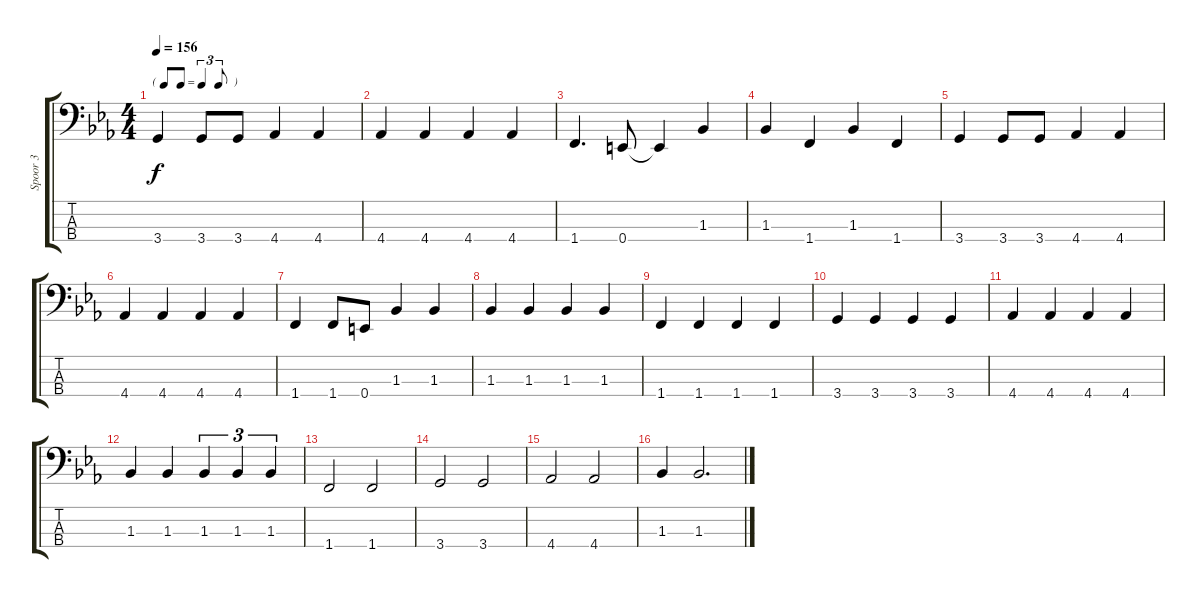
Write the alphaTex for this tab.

\track ("Spoor 3" "Spoor 3") {instrument electricbassfinger}
\staff {score tabs}
\tuning (G2 D2 A1 E1) {hide}
\ts (4 4)
\tf triplet8th
\tempo 156
\clef f4
\ks eb
3.4.4{dy f} 3.4.8 3.4.8 4.4.4 4.4.4 |
4.4.4 4.4.4 4.4.4 4.4.4 |
1.4.4{d} 0.4.8 0.4{t}.4 1.3.4 |
1.3.4 1.4.4 1.3.4 1.4.4 |
3.4.4 3.4.8 3.4.8 4.4.4 4.4.4 |
4.4.4 4.4.4 4.4.4 4.4.4 |
1.4.4 1.4.8 0.4.8 1.3.4 1.3.4 |
1.3.4 1.3.4 1.3.4 1.3.4 |
1.4.4 1.4.4 1.4.4 1.4.4 |
3.4.4 3.4.4 3.4.4 3.4.4 |
4.4.4 4.4.4 4.4.4 4.4.4 |
1.3.4 1.3.4 1.3.4{tu (3 2)} 1.3.4{tu (3 2)} 1.3.4{tu (3 2)} |
1.4.2 1.4.2 |
3.4.2 3.4.2 |
4.4.2 4.4.2 |
1.3.4 1.3.2{d}
